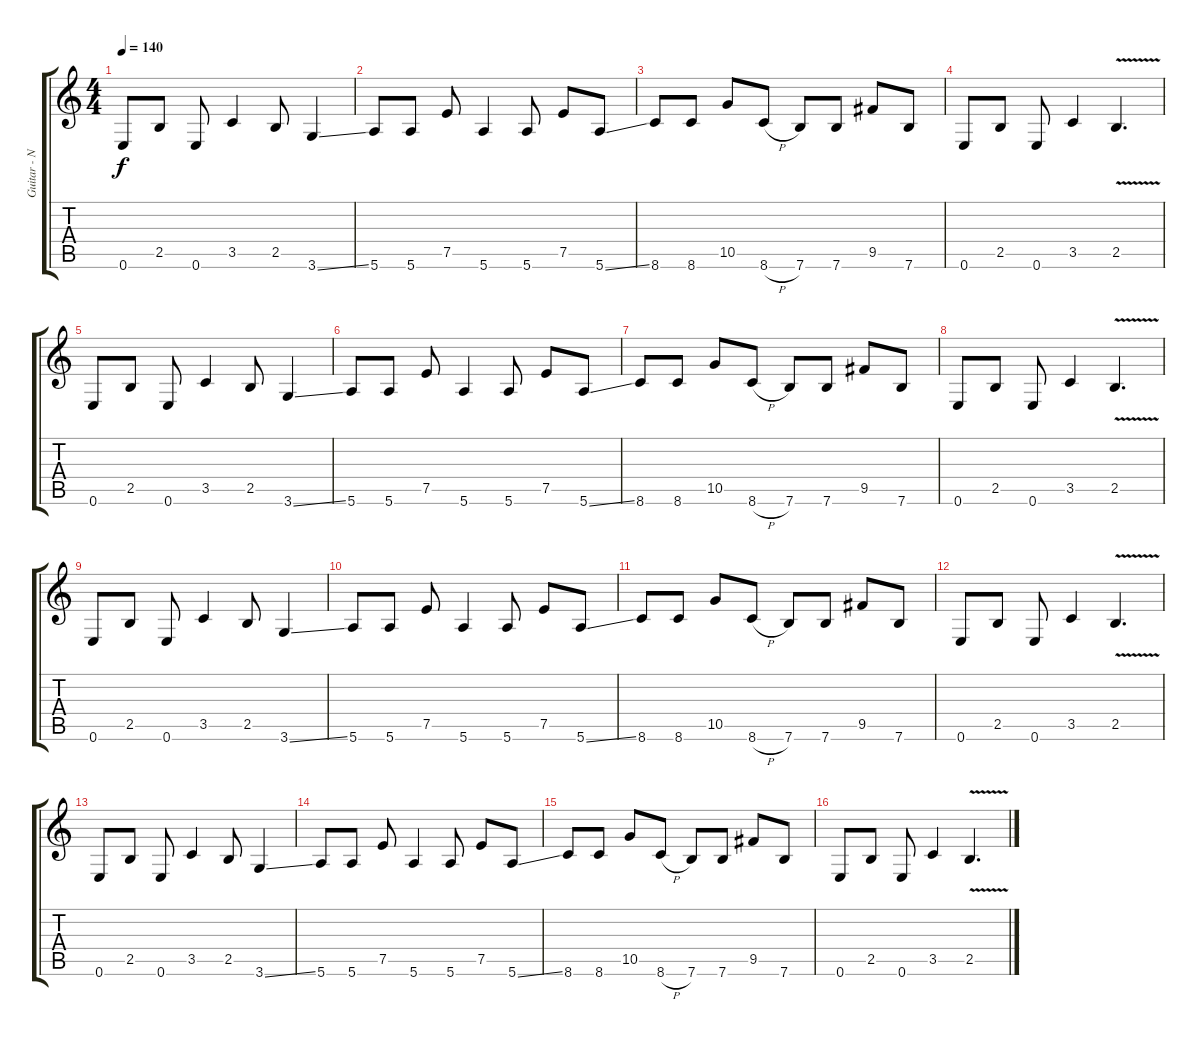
\track ("Guitar - Noodles" "Guitar - N") {instrument electricguitarjazz}
\staff {score tabs}
\tuning (E4 B3 G3 D3 A2 E2) {hide}
\ts (4 4)
\tempo 140
\clef g2
\ks c
0.6.8{dy f} 2.5.8 0.6.8 3.5.4 2.5.8 3.6{ss}.4 |
5.6.8 5.6.8 7.5.8 5.6.4 5.6.8 7.5.8 5.6{ss}.8 |
8.6.8 8.6.8 10.5.8 8.6{h}.8 7.6.8 7.6.8 9.5.8 7.6.8 |
0.6.8 2.5.8 0.6.8 3.5.4 2.5{v}.4{d} |
0.6.8 2.5.8 0.6.8 3.5.4 2.5.8 3.6{ss}.4 |
5.6.8 5.6.8 7.5.8 5.6.4 5.6.8 7.5.8 5.6{ss}.8 |
8.6.8 8.6.8 10.5.8 8.6{h}.8 7.6.8 7.6.8 9.5.8 7.6.8 |
0.6.8 2.5.8 0.6.8 3.5.4 2.5{v}.4{d} |
0.6.8 2.5.8 0.6.8 3.5.4 2.5.8 3.6{ss}.4 |
5.6.8 5.6.8 7.5.8 5.6.4 5.6.8 7.5.8 5.6{ss}.8 |
8.6.8 8.6.8 10.5.8 8.6{h}.8 7.6.8 7.6.8 9.5.8 7.6.8 |
0.6.8 2.5.8 0.6.8 3.5.4 2.5{v}.4{d} |
0.6.8 2.5.8 0.6.8 3.5.4 2.5.8 3.6{ss}.4 |
5.6.8 5.6.8 7.5.8 5.6.4 5.6.8 7.5.8 5.6{ss}.8 |
8.6.8 8.6.8 10.5.8 8.6{h}.8 7.6.8 7.6.8 9.5.8 7.6.8 |
0.6.8 2.5.8 0.6.8 3.5.4 2.5{v}.4{d}
